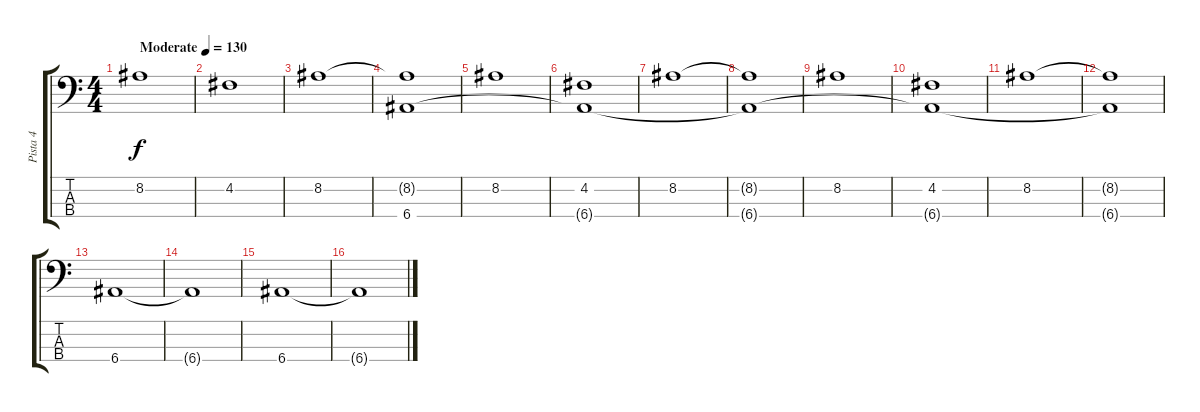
\track ("Pista 4" "Pista 4") {instrument electricbassfinger}
\staff {score tabs}
\tuning (G2 D2 A1 E1) {hide}
\ts (4 4)
\tempo (130 "Moderate")
\clef f4
\ks c
8.2.1{dy f instrument electricbassfinger} |
4.2.1 |
8.2.1 |
(8.2{t} 6.4).1 |
8.2.1 |
(4.2 6.4{t}).1 |
8.2.1 |
(8.2{t} 6.4{t}).1 |
8.2.1 |
(4.2 6.4{t}).1 |
8.2.1 |
(8.2{t} 6.4{t}).1 |
6.4.1 |
6.4{t}.1 |
6.4.1 |
6.4{t}.1
